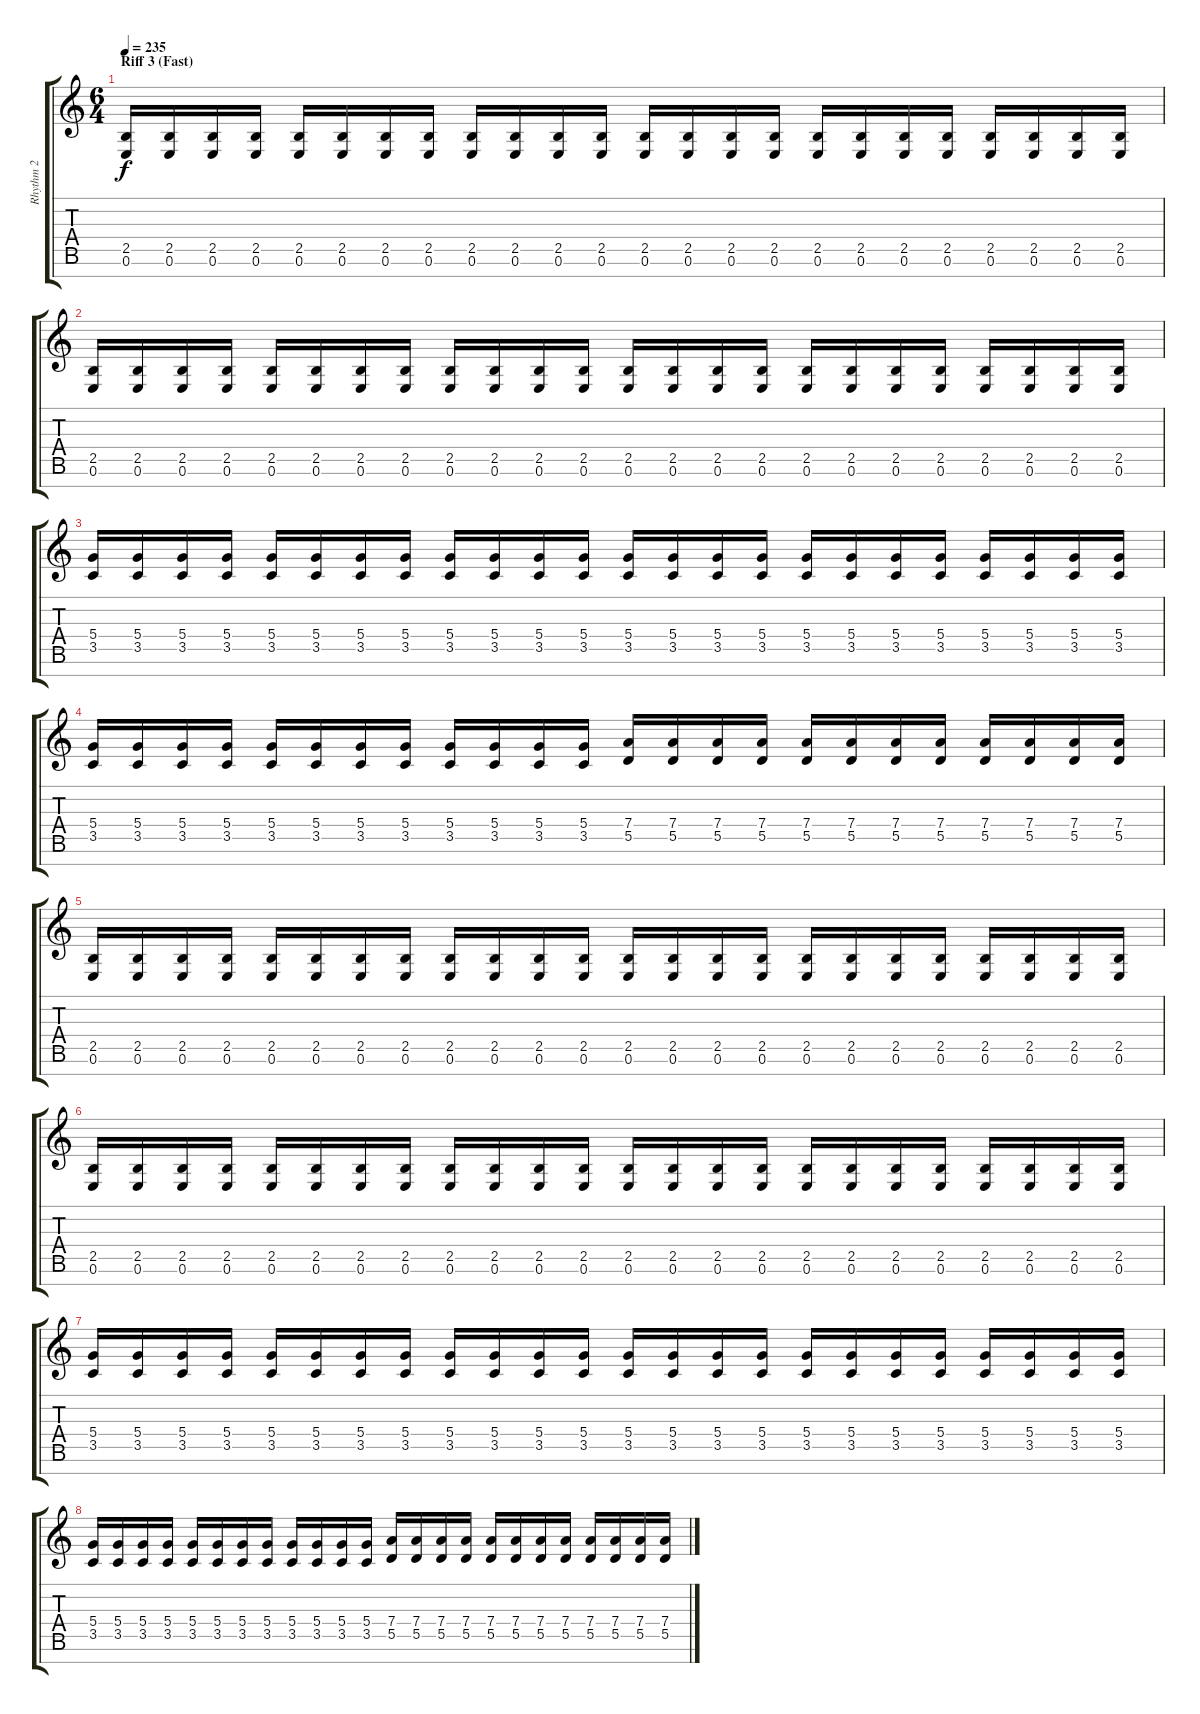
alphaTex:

\track ("Rhythm 2" "Rhythm 2") {instrument overdrivenguitar}
\staff {score tabs}
\tuning (E4 B3 G3 D3 A2 E2 B1) {hide}
\ts (6 4)
\section ("" "Riff 3 (Fast)")
\tempo 235
\clef g2
\ks c
(2.5 0.6).16{dy f} (2.5 0.6).16 (2.5 0.6).16 (2.5 0.6).16 (2.5 0.6).16 (2.5 0.6).16 (2.5 0.6).16 (2.5 0.6).16 (2.5 0.6).16 (2.5 0.6).16 (2.5 0.6).16 (2.5 0.6).16 (2.5 0.6).16 (2.5 0.6).16 (2.5 0.6).16 (2.5 0.6).16 (2.5 0.6).16 (2.5 0.6).16 (2.5 0.6).16 (2.5 0.6).16 (2.5 0.6).16 (2.5 0.6).16 (2.5 0.6).16 (2.5 0.6).16 |
(2.5 0.6).16 (2.5 0.6).16 (2.5 0.6).16 (2.5 0.6).16 (2.5 0.6).16 (2.5 0.6).16 (2.5 0.6).16 (2.5 0.6).16 (2.5 0.6).16 (2.5 0.6).16 (2.5 0.6).16 (2.5 0.6).16 (2.5 0.6).16 (2.5 0.6).16 (2.5 0.6).16 (2.5 0.6).16 (2.5 0.6).16 (2.5 0.6).16 (2.5 0.6).16 (2.5 0.6).16 (2.5 0.6).16 (2.5 0.6).16 (2.5 0.6).16 (2.5 0.6).16 |
(5.4 3.5).16 (5.4 3.5).16 (5.4 3.5).16 (5.4 3.5).16 (5.4 3.5).16 (5.4 3.5).16 (5.4 3.5).16 (5.4 3.5).16 (5.4 3.5).16 (5.4 3.5).16 (5.4 3.5).16 (5.4 3.5).16 (5.4 3.5).16 (5.4 3.5).16 (5.4 3.5).16 (5.4 3.5).16 (5.4 3.5).16 (5.4 3.5).16 (5.4 3.5).16 (5.4 3.5).16 (5.4 3.5).16 (5.4 3.5).16 (5.4 3.5).16 (5.4 3.5).16 |
(5.4 3.5).16 (5.4 3.5).16 (5.4 3.5).16 (5.4 3.5).16 (5.4 3.5).16 (5.4 3.5).16 (5.4 3.5).16 (5.4 3.5).16 (5.4 3.5).16 (5.4 3.5).16 (5.4 3.5).16 (5.4 3.5).16 (7.4 5.5).16 (7.4 5.5).16 (7.4 5.5).16 (7.4 5.5).16 (7.4 5.5).16 (7.4 5.5).16 (7.4 5.5).16 (7.4 5.5).16 (7.4 5.5).16 (7.4 5.5).16 (7.4 5.5).16 (7.4 5.5).16 |
(2.5 0.6).16 (2.5 0.6).16 (2.5 0.6).16 (2.5 0.6).16 (2.5 0.6).16 (2.5 0.6).16 (2.5 0.6).16 (2.5 0.6).16 (2.5 0.6).16 (2.5 0.6).16 (2.5 0.6).16 (2.5 0.6).16 (2.5 0.6).16 (2.5 0.6).16 (2.5 0.6).16 (2.5 0.6).16 (2.5 0.6).16 (2.5 0.6).16 (2.5 0.6).16 (2.5 0.6).16 (2.5 0.6).16 (2.5 0.6).16 (2.5 0.6).16 (2.5 0.6).16 |
(2.5 0.6).16 (2.5 0.6).16 (2.5 0.6).16 (2.5 0.6).16 (2.5 0.6).16 (2.5 0.6).16 (2.5 0.6).16 (2.5 0.6).16 (2.5 0.6).16 (2.5 0.6).16 (2.5 0.6).16 (2.5 0.6).16 (2.5 0.6).16 (2.5 0.6).16 (2.5 0.6).16 (2.5 0.6).16 (2.5 0.6).16 (2.5 0.6).16 (2.5 0.6).16 (2.5 0.6).16 (2.5 0.6).16 (2.5 0.6).16 (2.5 0.6).16 (2.5 0.6).16 |
(5.4 3.5).16 (5.4 3.5).16 (5.4 3.5).16 (5.4 3.5).16 (5.4 3.5).16 (5.4 3.5).16 (5.4 3.5).16 (5.4 3.5).16 (5.4 3.5).16 (5.4 3.5).16 (5.4 3.5).16 (5.4 3.5).16 (5.4 3.5).16 (5.4 3.5).16 (5.4 3.5).16 (5.4 3.5).16 (5.4 3.5).16 (5.4 3.5).16 (5.4 3.5).16 (5.4 3.5).16 (5.4 3.5).16 (5.4 3.5).16 (5.4 3.5).16 (5.4 3.5).16 |
(5.4 3.5).16 (5.4 3.5).16 (5.4 3.5).16 (5.4 3.5).16 (5.4 3.5).16 (5.4 3.5).16 (5.4 3.5).16 (5.4 3.5).16 (5.4 3.5).16 (5.4 3.5).16 (5.4 3.5).16 (5.4 3.5).16 (7.4 5.5).16 (7.4 5.5).16 (7.4 5.5).16 (7.4 5.5).16 (7.4 5.5).16 (7.4 5.5).16 (7.4 5.5).16 (7.4 5.5).16 (7.4 5.5).16 (7.4 5.5).16 (7.4 5.5).16 (7.4 5.5).16
